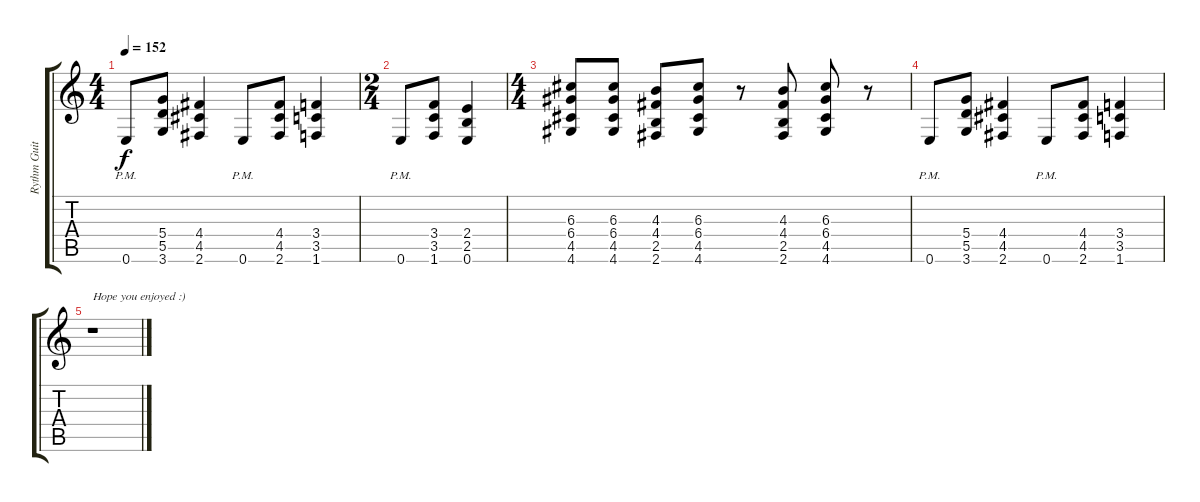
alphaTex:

\track ("Rythm Guitar 1" "Rythm Guit") {instrument distortionguitar}
\staff {score tabs}
\tuning (E4 B3 G3 D3 A2 E2) {hide}
\ts (4 4)
\tempo 152
\clef g2
\ks c
0.6{pm}.8{dy f} (5.4 5.5 3.6).8 (4.4 4.5 2.6).4 0.6{pm}.8 (4.4 4.5 2.6).8 (3.4 3.5 1.6).4 |
\ts (2 4)
0.6{pm}.8 (3.4 3.5 1.6).8 (2.4 2.5 0.6).4 |
\ts (4 4)
(6.3 6.4 4.5 4.6).8 (6.3 6.4 4.5 4.6).8 (4.3 4.4 2.5 2.6).8 (6.3 6.4 4.5 4.6).8 r.8 (4.3 4.4 2.5 2.6).8 (6.3 6.4 4.5 4.6).8 r.8 |
0.6{pm}.8 (5.4 5.5 3.6).8 (4.4 4.5 2.6).4 0.6{pm}.8 (4.4 4.5 2.6).8 (3.4 3.5 1.6).4 |
r.1{txt "Hope you enjoyed :)"}
